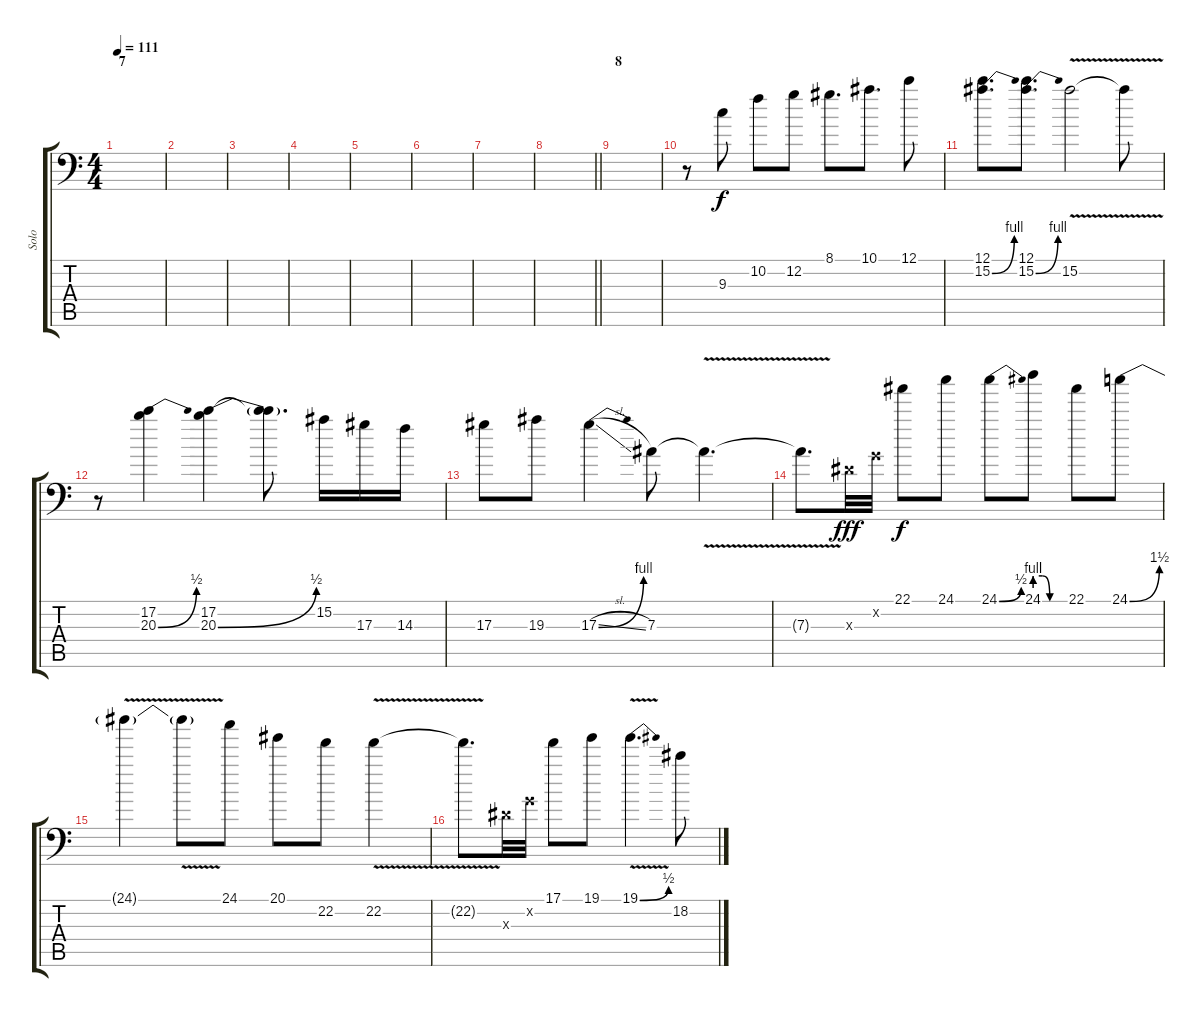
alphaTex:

\track ("Solo" "Solo") {instrument distortionguitar}
\staff {score tabs}
\tuning (C4 G3 Eb3 Bb2 F2 Bb1) {hide}
\ts (4 4)
\section ("" "7")
\tempo 111
\clef f4
\ks c
|
|
|
|
|
|
|
\barLineRight lightlight
|
\section ("" "8")
|
r.8 9.3.8 10.2.8 12.2.8 8.1.8{d} 10.1.8{d} 12.1.8 |
(12.1 15.2{be (bend 0 0 60 4)}).8{d} (12.1 15.2{be (bend 0 0 60 4)}).8{d} 15.2{v}.2 15.2{t}.8 |
r.8 (17.2 20.3{be (bend 0 0 60 2)}).4 (17.2 20.3{be (bend 0 0 60 2)}).4 (17.2{t} 20.3{t}).8{d} 15.2.16 17.3.16 14.3.16 |
17.3.8 19.3.8 17.3{be (bend 0 0 60 4) sl}.4 7.3.8 7.3{v t}.4{d} |
7.3{t}.8{d} 0.3{x}.32{dy fff} 0.2{x}.32 22.1.8{dy f} 24.1.8 24.1{be (bend 0 0 60 2)}.8 24.1{be (custom 0 4 15 4 30 0 60 0)}.8 22.1.8 24.1{be (bend 0 0 60 6)}.8 |
24.1{v t}.4 24.1{t}.8 24.1.8 20.1.8 22.2.8 22.2{v}.4 |
22.2{t}.8{d} 0.3{x}.32 0.2{x}.32 17.1.8 19.1.8 19.1{be (bend 0 0 60 2) v}.4{d} 18.2.8
